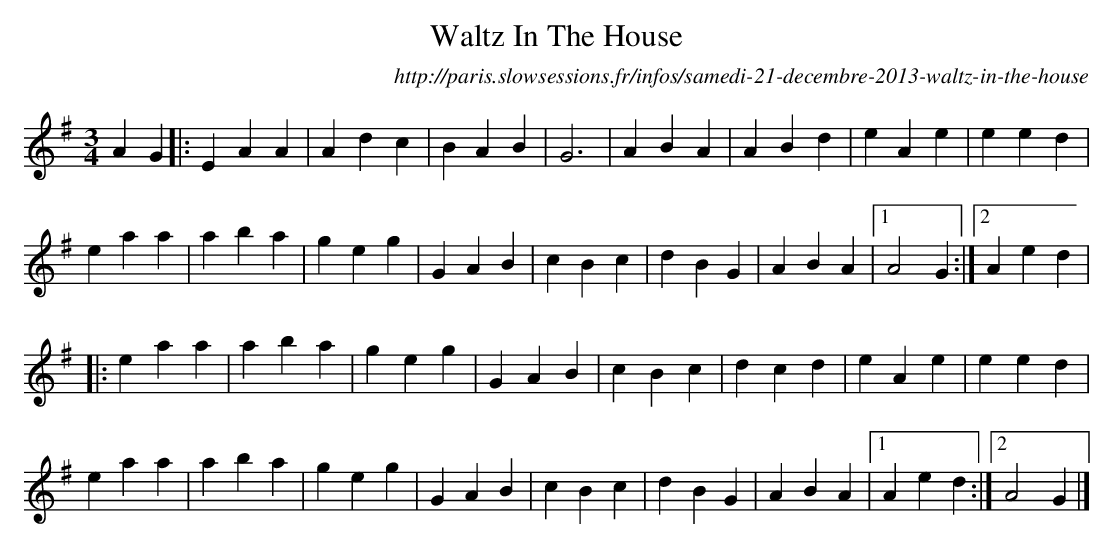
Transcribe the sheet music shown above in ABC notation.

X:1
T:Waltz In The House
O:http://paris.slowsessions.fr/infos/samedi-21-decembre-2013-waltz-in-the-house
M:3/4
L:1/4
K:Ador
AG|:E A A|A d c|B A B|G3   |A B A|A B d|e A e|e e d|
    e a a|a b a|g e g|G A B|c B c|d B G|A B A|1A2 G:|2A e d|
  |:e a a|a b a|g e g|G A B|c B c|d c d|e A e|e e d|
    e a a|a b a|g e g|G A B|c B c|d B G|A B A|1A e d:|2A2 G|]
